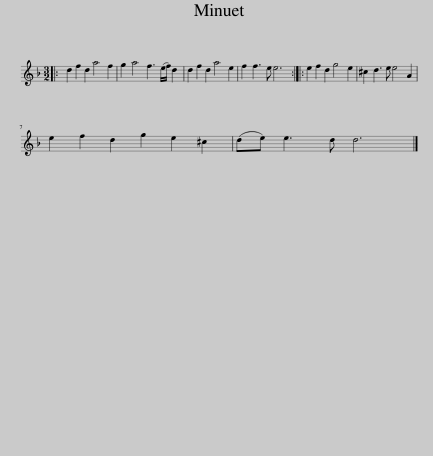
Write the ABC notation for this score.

X:1
L:1/8
M:3/2
I:linebreak $
K:Dmin
V:1 treble
V:1
|: d2 f2 d2 a4 f2 | g2 a4 f3 (e/f/) d2 | d2 f2 d2 a4 e2 | f2 f3 e e6 :: e2 f2 d2 g4 e2 | %5
 ^c2 d3 e e4 A2 |$ e2 f2 d2 g2 e2 ^c2 | (de) e3 d d6 |] %8
